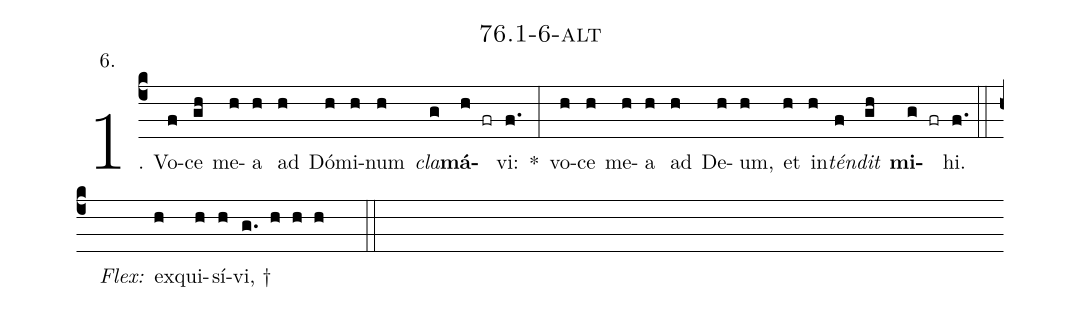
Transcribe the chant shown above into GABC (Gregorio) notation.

name: 76.1-6-alt;
annotation: 6.;
%%
(c4)1. Vo(f)ce(gh) me(h)a(h) ad(h) Dó(h)mi(h)num(h) <i>cla</i>(g)<b>má</b>(h fr)vi:(f.) *(:) vo(h)ce(h) me(h)a(h) ad(h) De(h)um,(h) et(h) in(h)<i>tén</i>(f)<i>dit</i>(gh) <b>mi</b>(g fr)hi.(f.) (::)
<i>Flex:</i>()  ex(h)qui(h)sí(h)vi, †(g. h h h  ::)
